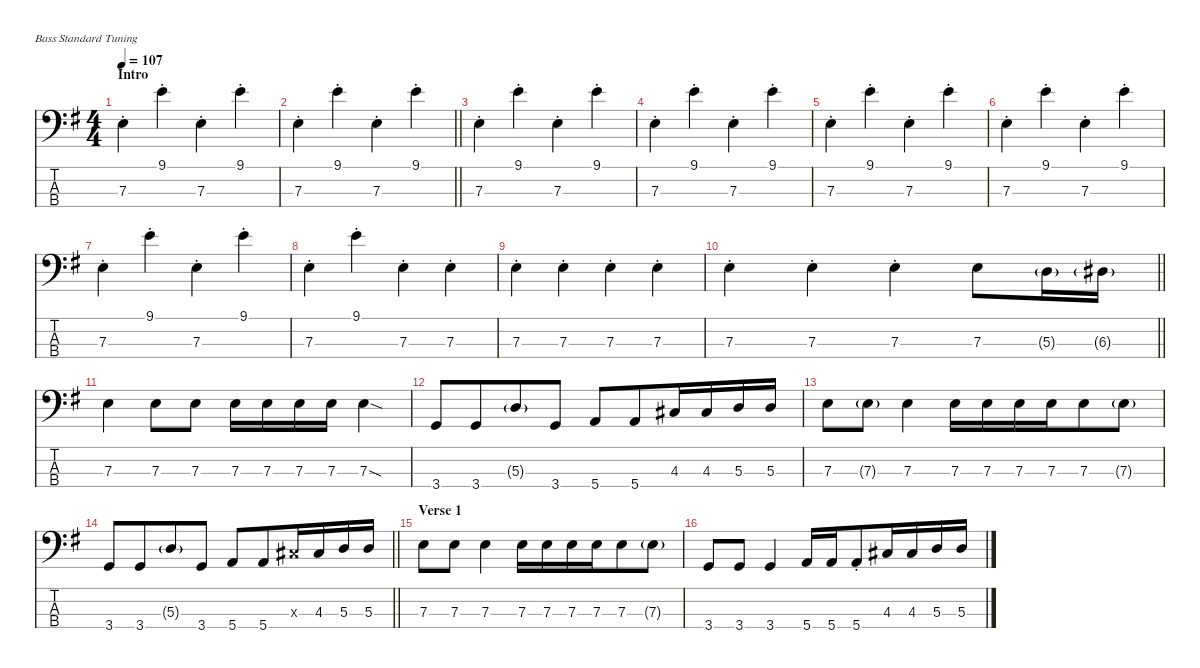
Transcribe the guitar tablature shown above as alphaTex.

\defaultSystemsLayout 4
\hideDynamics
\bracketExtendMode nobrackets
\singleTrackTrackNamePolicy hidden
\multiTrackTrackNamePolicy hidden
\firstSystemTrackNameMode fullname
\firstSystemTrackNameOrientation horizontal
\otherSystemsTrackNameOrientation horizontal
\track ("Bass: Noel Redding" "el.bs.") {defaultSystemsLayout 4 instrument electricbassfinger}
\staff {score tabs}
\tuning (G2 D2 A1 E1)
\ts (4 4)
\beaming (8 4 4)
\section ("" "Intro")
\tempo 107
\clef f4
\ks g
7.3{st acc forcenatural}.4{dy mf instrument electricbassfinger beam Down} 9.1{st acc forcenatural}.4{beam Down} 7.3{st acc forcenatural}.4{beam Down} 9.1{st acc forcenatural}.4{beam Down} |
\barLineRight lightlight
7.3{st acc forcenatural}.4{beam Down} 9.1{st acc forcenatural}.4{beam Down} 7.3{st acc forcenatural}.4{beam Down} 9.1{st acc forcenatural}.4{beam Down} |
7.3{st acc forcenatural}.4{beam Down} 9.1{st acc forcenatural}.4{beam Down} 7.3{st acc forcenatural}.4{beam Down} 9.1{st acc forcenatural}.4{beam Down} |
7.3{st acc forcenatural}.4{beam Down} 9.1{st acc forcenatural}.4{beam Down} 7.3{st acc forcenatural}.4{beam Down} 9.1{st acc forcenatural}.4{beam Down} |
7.3{st acc forcenatural}.4{beam Down} 9.1{st acc forcenatural}.4{beam Down} 7.3{st acc forcenatural}.4{beam Down} 9.1{st acc forcenatural}.4{beam Down} |
7.3{st acc forcenatural}.4{beam Down} 9.1{st acc forcenatural}.4{beam Down} 7.3{st acc forcenatural}.4{beam Down} 9.1{st acc forcenatural}.4{beam Down} |
7.3{st acc forcenatural}.4{beam Down} 9.1{st acc forcenatural}.4{beam Down} 7.3{st acc forcenatural}.4{beam Down} 9.1{st acc forcenatural}.4{beam Down} |
7.3{st acc forcenatural}.4{beam Down} 9.1{st acc forcenatural}.4{beam Down} 7.3{st acc forcenatural}.4{beam Down} 7.3{st acc forcenatural}.4{beam Down} |
7.3{st acc forcenatural}.4{beam Down} 7.3{st acc forcenatural}.4{beam Down} 7.3{st acc forcenatural}.4{beam Down} 7.3{st acc forcenatural}.4{beam Down} |
\barLineRight lightlight
7.3{st acc forcenatural}.4{beam Down} 7.3{st acc forcenatural}.4{beam Down} 7.3{st acc forcenatural}.4{beam Down} 7.3{acc forcenatural}.8{beam Down} 5.3{g acc forcenatural}.16{dy mp beam Down} 6.3{g acc #}.16{beam Down} |
7.3{acc forcenatural}.4{dy mf beam Down} 7.3{acc forcenatural}.8{beam Down} 7.3{acc forcenatural}.8{beam Down} 7.3{acc forcenatural}.16{beam Down} 7.3{acc forcenatural}.16{beam Down} 7.3{acc forcenatural}.16{beam Down} 7.3{acc forcenatural}.16{beam Down} 7.3{sod acc forcenatural}.4{beam Down} |
3.4{acc forcenatural}.8{beam Up} 3.4{acc forcenatural}.8{beam Up} 5.3{g acc forcenatural}.8{dy mp beam Up} 3.4{acc forcenatural}.8{dy mf beam Up} 5.4{acc forcenatural}.8{beam Up} 5.4{acc forcenatural}.8{beam Up} 4.3{acc #}.16{beam Up} 4.3{acc #}.16{beam Up} 5.3{acc forcenatural}.16{beam Up} 5.3{acc forcenatural}.16{beam Up} |
7.3{acc forcenatural}.8{beam Down} 7.3{g acc forcenatural}.8{dy mp beam Down} 7.3{acc forcenatural}.4{dy mf beam Down} 7.3{acc forcenatural}.16{beam Down} 7.3{acc forcenatural}.16{beam Down} 7.3{acc forcenatural}.16{beam Down} 7.3{acc forcenatural}.16{beam Down} 7.3{acc forcenatural}.8{beam Down} 7.3{g acc forcenatural}.8{dy mp beam Down} |
\barLineRight lightlight
3.4{acc forcenatural}.8{dy mf beam Up} 3.4{acc forcenatural}.8{beam Up} 5.3{g acc forcenatural}.8{dy mp beam Up} 3.4{acc forcenatural}.8{dy mf beam Up} 5.4{acc forcenatural}.8{beam Up} 5.4{acc forcenatural}.8{beam Up} 4.3{x acc #}.16{beam Up} 4.3{acc #}.16{beam Up} 5.3{acc forcenatural}.16{beam Up} 5.3{acc forcenatural}.16{beam Up} |
\section ("" "Verse 1")
7.3{acc forcenatural}.8{beam Down} 7.3{acc forcenatural}.8{beam Down} 7.3{acc forcenatural}.4{beam Down} 7.3{acc forcenatural}.16{beam Down} 7.3{acc forcenatural}.16{beam Down} 7.3{acc forcenatural}.16{beam Down} 7.3{acc forcenatural}.16{beam Down} 7.3{acc forcenatural}.8{beam Down} 7.3{g acc forcenatural}.8{dy mp beam Down} |
3.4{acc forcenatural}.8{dy mf beam Up} 3.4{acc forcenatural}.8{beam Up} 3.4{acc forcenatural}.4{beam Up} 5.4{acc forcenatural}.16{beam Up} 5.4{acc forcenatural}.16{beam Up} 5.4{st acc forcenatural}.8{beam Up} 4.3{acc #}.16{beam Up} 4.3{acc #}.16{beam Up} 5.3{acc forcenatural}.16{beam Up} 5.3{acc forcenatural}.16{beam Up}
